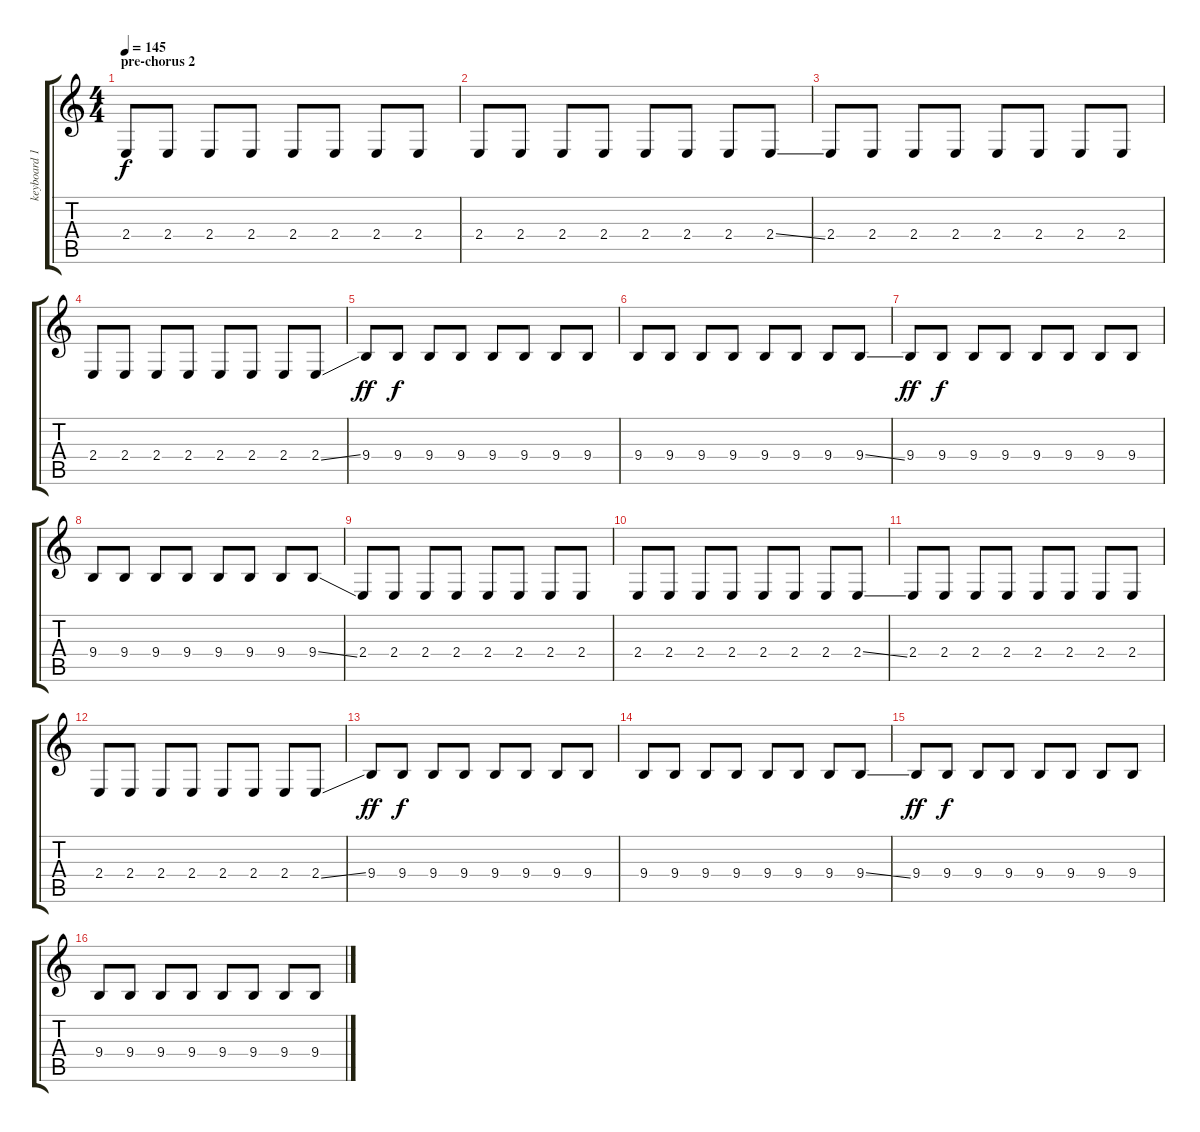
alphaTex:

\track ("keyboard 1" "keyboard 1") {instrument lead2sawtooth}
\staff {score tabs}
\tuning (E4 B3 G3 D3 A2 E2) {hide}
\ts (4 4)
\section ("" "pre-chorus 2")
\tempo 145
\clef g2
\ks c
2.4.8{dy f} 2.4.8 2.4.8 2.4.8 2.4.8 2.4.8 2.4.8 2.4.8 |
2.4.8 2.4.8 2.4.8 2.4.8 2.4.8 2.4.8 2.4.8 2.4{ss}.8 |
2.4.8 2.4.8 2.4.8 2.4.8 2.4.8 2.4.8 2.4.8 2.4.8 |
2.4.8 2.4.8 2.4.8 2.4.8 2.4.8 2.4.8 2.4.8 2.4{ss}.8 |
9.4.8{dy ff} 9.4.8{dy f} 9.4.8 9.4.8 9.4.8 9.4.8 9.4.8 9.4.8 |
9.4.8 9.4.8 9.4.8 9.4.8 9.4.8 9.4.8 9.4.8 9.4{ss}.8 |
9.4.8{dy ff} 9.4.8{dy f} 9.4.8 9.4.8 9.4.8 9.4.8 9.4.8 9.4.8 |
9.4.8 9.4.8 9.4.8 9.4.8 9.4.8 9.4.8 9.4.8 9.4{ss}.8 |
2.4.8 2.4.8 2.4.8 2.4.8 2.4.8 2.4.8 2.4.8 2.4.8 |
2.4.8 2.4.8 2.4.8 2.4.8 2.4.8 2.4.8 2.4.8 2.4{ss}.8 |
2.4.8 2.4.8 2.4.8 2.4.8 2.4.8 2.4.8 2.4.8 2.4.8 |
2.4.8 2.4.8 2.4.8 2.4.8 2.4.8 2.4.8 2.4.8 2.4{ss}.8 |
9.4.8{dy ff} 9.4.8{dy f} 9.4.8 9.4.8 9.4.8 9.4.8 9.4.8 9.4.8 |
9.4.8 9.4.8 9.4.8 9.4.8 9.4.8 9.4.8 9.4.8 9.4{ss}.8 |
9.4.8{dy ff} 9.4.8{dy f} 9.4.8 9.4.8 9.4.8 9.4.8 9.4.8 9.4.8 |
9.4.8 9.4.8 9.4.8 9.4.8 9.4.8 9.4.8 9.4.8 9.4{ss}.8
